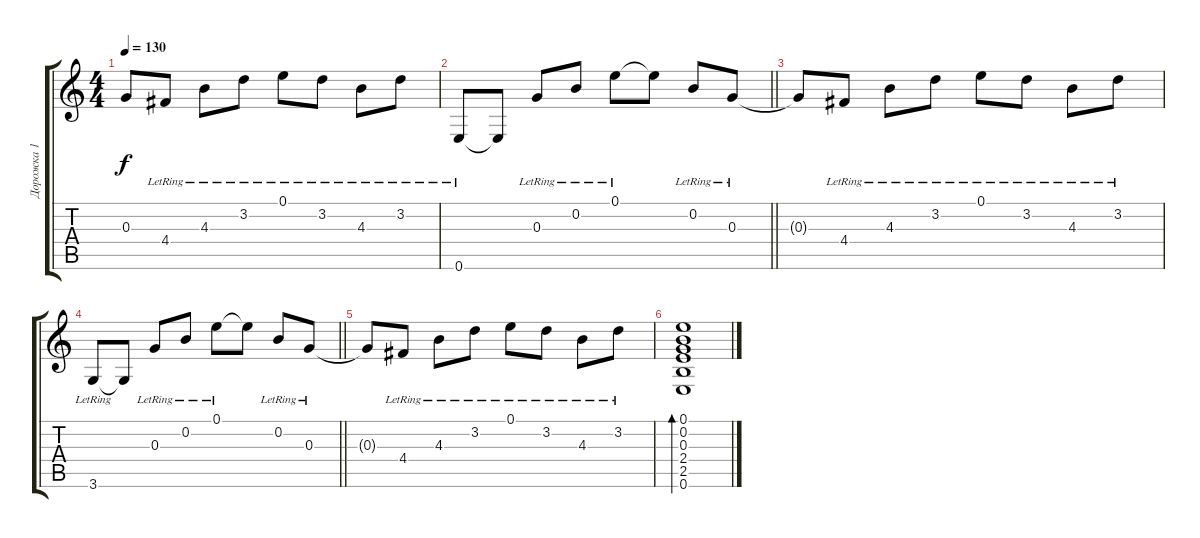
\track ("Дорожка 1" "Дорожка 1") {instrument acousticguitarsteel}
\staff {score tabs}
\tuning (E4 B3 G3 D3 A2 E2) {hide}
\ts (4 4)
\tempo 130
\clef g2
\ks c
0.3{t}.8{dy f} 4.4{lr}.8 4.3{lr}.8 3.2{lr}.8 0.1{lr}.8 3.2{lr}.8 4.3{lr}.8 3.2{lr}.8 |
\barLineRight lightlight
0.6{lr}.8 0.6{t}.8 0.3{lr}.8 0.2{lr}.8 0.1{lr}.8 0.1{t}.8 0.2{lr}.8 0.3{lr}.8 |
0.3{t}.8 4.4{lr}.8 4.3{lr}.8 3.2{lr}.8 0.1{lr}.8 3.2{lr}.8 4.3{lr}.8 3.2{lr}.8 |
\barLineRight lightlight
3.6{lr}.8 3.6{t}.8 0.3{lr}.8 0.2{lr}.8 0.1{lr}.8 0.1{t}.8 0.2{lr}.8 0.3{lr}.8 |
0.3{t}.8 4.4{lr}.8 4.3{lr}.8 3.2{lr}.8 0.1{lr}.8 3.2{lr}.8 4.3{lr}.8 3.2{lr}.8 |
(0.1 0.2 0.3 2.4 2.5 0.6).1{bd 240}
